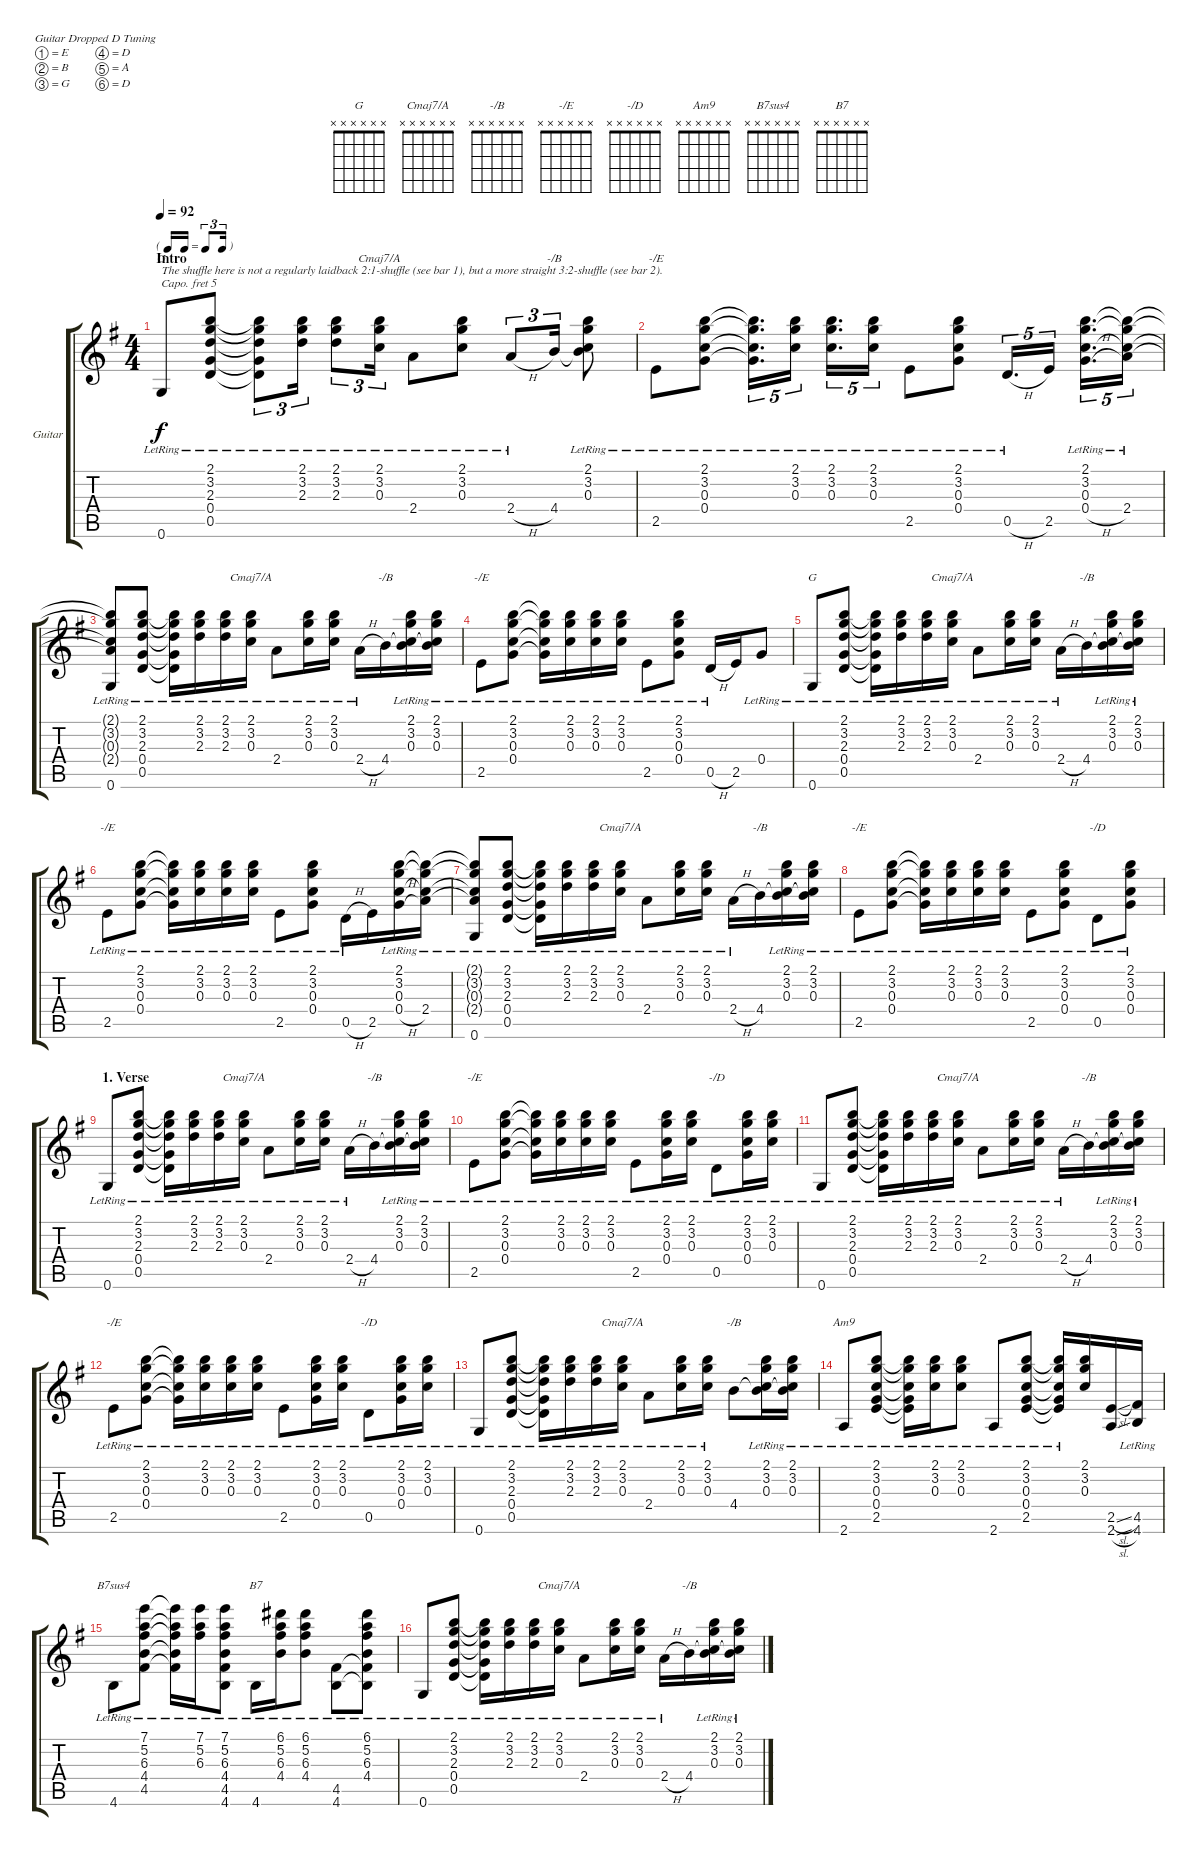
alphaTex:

\defaultSystemsLayout 4
\bracketExtendMode groupsimilarinstruments
\firstSystemTrackNameOrientation horizontal
\otherSystemsTrackNameOrientation horizontal
\track ("Electric Guitar" "Guitar") {instrument electricguitarclean}
\staff {score tabs}
\capo 5
\tuning (E4 B3 G3 D3 A2 D2)
\chord ("G" x x x x x x)
\chord ("Cmaj7/A" x x x x x x)
\chord ("-/B" x x x x x x)
\chord ("-/E" x x x x x x)
\chord ("-/D" x x x x x x)
\chord ("Am9" x x x x x x)
\chord ("B7sus4" x x x x x x)
\chord ("B7" x x x x x x)
\ts (4 4)
\tf triplet16th
\section ("" "Intro")
\tempo 92
\clef g2
\scale
0.511811
\ks g
0.6{lr}.8{ch "G" txt "The shuffle here is not a regularly laidback 2:1-shuffle (see bar 1), but a more straight 3:2-shuffle (see bar 2)." dy f instrument electricguitarclean} (2.1{lr} 3.2{lr} 2.3{lr} 0.4{lr} 0.5{lr}).8 (2.3{lr t} 3.2{lr t} 2.1{lr t} 0.5{lr t} 0.4{lr t}).8{tu (3 2)} (2.1{lr} 3.2{lr} 2.3{lr}).16{tu (3 2)} (2.1{lr} 3.2{lr} 2.3{lr}).8{tu (3 2)} (2.1{lr} 3.2{lr} 0.3{lr}).16{tu (3 2) ch "Cmaj7/A"} 2.4{lr}.8 (2.1{lr} 3.2{lr} 0.3{lr}).8 2.4{h lr}.8{tu (3 2)} 4.4.16{tu (3 2) ch "-/B"} (2.1{lr} 3.2{lr} 0.3{lr} 4.4{t}).8 |
2.5{lr}.8{ch "-/E"} (0.4{lr} 0.3{lr} 3.2{lr} 2.1{lr}).8 (2.1{lr t} 3.2{lr t} 0.3{lr t} 0.4{lr t}).16{d tu (5 4)} (2.1{lr} 3.2{lr} 0.3{lr}).16{tu (5 4)} (2.1{lr} 3.2{lr} 0.3{lr}).16{d tu (5 4)} (2.1{lr} 3.2{lr} 0.3{lr}).16{tu (5 4)} 2.5{lr}.8 (0.4{lr} 0.3{lr} 3.2{lr} 2.1{lr}).8 0.5{h lr}.16{d tu (5 4)} 2.5.16{tu (5 4)} (0.4{h lr} 0.3{lr} 3.2{lr} 2.1{lr}).16{d tu (5 4)} (2.4{lr} 0.3{lr t} 3.2{lr t} 2.1{lr t}).16{tu (5 4)} |
\scale
0.244094 (0.6{lr} 2.4{lr t} 0.3{lr t} 3.2{lr t} 2.1{lr t}).8 (2.1{lr} 3.2{lr} 2.3{lr} 0.5{lr} 0.4{lr}).8 (2.3{lr t} 3.2{lr t} 2.1{lr t} 0.4{lr t} 0.5{lr t}).16 (2.1{lr} 3.2{lr} 2.3{lr}).16 (2.1{lr} 3.2{lr} 2.3{lr}).16 (2.1{lr} 3.2{lr} 0.3{lr}).16{ch "Cmaj7/A"} 2.4{lr}.8 (2.1{lr} 3.2{lr} 0.3{lr}).16 (2.1{lr} 3.2{lr} 0.3{lr}).16 2.4{h lr}.16 4.4.16{ch "-/B"} (2.1{lr} 3.2{lr} 0.3{lr} 4.4{lr t}).16 (2.1{lr} 3.2{lr} 0.3{lr} 4.4{lr t}).16 |
\scale
0.244094 2.5{lr}.8{ch "-/E"} (0.4{lr} 0.3{lr} 3.2{lr} 2.1{lr}).8 (2.1{lr t} 3.2{lr t} 0.3{lr t} 0.4{lr t}).16 (2.1{lr} 3.2{lr} 0.3{lr}).16 (2.1{lr} 3.2{lr} 0.3{lr}).16 (2.1{lr} 3.2{lr} 0.3{lr}).16 2.5{lr}.8 (0.4{lr} 0.3{lr} 3.2{lr} 2.1{lr}).8 0.5{h lr}.16 2.5.16 0.4{lr}.8 |
\scale
0.333333 0.6{lr}.8{ch "G"} (2.1{lr} 3.2{lr} 2.3{lr} 0.4{lr} 0.5{lr}).8 (2.3{lr t} 3.2{lr t} 2.1{lr t} 0.5{lr t} 0.4{lr t}).16 (2.1{lr} 3.2{lr} 2.3{lr}).16 (2.1{lr} 3.2{lr} 2.3{lr}).16 (2.1{lr} 3.2{lr} 0.3{lr}).16{ch "Cmaj7/A"} 2.4{lr}.8 (2.1{lr} 3.2{lr} 0.3{lr}).16 (2.1{lr} 3.2{lr} 0.3{lr}).16 2.4{h lr}.16 4.4.16{ch "-/B"} (2.1{lr} 3.2{lr} 0.3{lr} 4.4{t}).16 (2.1{lr} 3.2{lr} 0.3{lr} 4.4{t}).16 |
\scale
0.333333 2.5{lr}.8{ch "-/E"} (0.4{lr} 0.3{lr} 3.2{lr} 2.1{lr}).8 (2.1{lr t} 3.2{lr t} 0.3{lr t} 0.4{lr t}).16 (2.1{lr} 3.2{lr} 0.3{lr}).16 (2.1{lr} 3.2{lr} 0.3{lr}).16 (2.1{lr} 3.2{lr} 0.3{lr}).16 2.5{lr}.8 (0.4{lr} 0.3{lr} 3.2{lr} 2.1{lr}).8 0.5{h lr}.16 2.5.16 (0.4{h lr} 0.3{lr} 3.2{lr} 2.1{lr}).16 (2.4{lr} 0.3{lr t} 3.2{lr t} 2.1{lr t}).16 |
\scale
0.333333 (0.6{lr} 2.4{lr t} 0.3{lr t} 3.2{lr t} 2.1{lr t}).8 (2.1{lr} 3.2{lr} 2.3{lr} 0.5{lr} 0.4{lr}).8 (2.3{lr t} 3.2{lr t} 2.1{lr t} 0.4{lr t} 0.5{lr t}).16 (2.1{lr} 3.2{lr} 2.3{lr}).16 (2.1{lr} 3.2{lr} 2.3{lr}).16 (2.1{lr} 3.2{lr} 0.3{lr}).16{ch "Cmaj7/A"} 2.4{lr}.8 (2.1{lr} 3.2{lr} 0.3{lr}).16 (2.1{lr} 3.2{lr} 0.3{lr}).16 2.4{h lr}.16 4.4.16{ch "-/B"} (2.1{lr} 3.2{lr} 0.3{lr} 4.4{t}).16 (2.1{lr} 3.2{lr} 0.3{lr} 4.4{t}).16 |
2.5{lr}.8{ch "-/E"} (0.4{lr} 0.3{lr} 3.2{lr} 2.1{lr}).8 (2.1{lr t} 3.2{lr t} 0.3{lr t} 0.4{lr t}).16 (2.1{lr} 3.2{lr} 0.3{lr}).16 (2.1{lr} 3.2{lr} 0.3{lr}).16 (2.1{lr} 3.2{lr} 0.3{lr}).16 2.5{lr}.8 (0.4{lr} 0.3{lr} 3.2{lr} 2.1{lr}).8 0.5{lr}.8{ch "-/D"} (0.3{lr} 3.2{lr} 2.1{lr} 0.4{lr}).8 |
\section ("" "1. Verse")
0.6{lr}.8 (2.1{lr} 3.2{lr} 2.3{lr} 0.5{lr} 0.4{lr}).8 (2.3{lr t} 3.2{lr t} 2.1{lr t} 0.4{lr t} 0.5{lr t}).16 (2.1{lr} 3.2{lr} 2.3{lr}).16 (2.1{lr} 3.2{lr} 2.3{lr}).16 (2.1{lr} 3.2{lr} 0.3{lr}).16{ch "Cmaj7/A"} 2.4{lr}.8 (2.1{lr} 3.2{lr} 0.3{lr}).16 (2.1{lr} 3.2{lr} 0.3{lr}).16 2.4{h lr}.16 4.4.16{ch "-/B"} (2.1{lr} 3.2{lr} 0.3{lr} 4.4{t}).16 (2.1{lr} 3.2{lr} 0.3{lr} 4.4{t}).16 |
2.5{lr}.8{ch "-/E"} (0.4{lr} 0.3{lr} 3.2{lr} 2.1{lr}).8 (2.1{lr t} 3.2{lr t} 0.3{lr t} 0.4{lr t}).16 (2.1{lr} 3.2{lr} 0.3{lr}).16 (2.1{lr} 3.2{lr} 0.3{lr}).16 (2.1{lr} 3.2{lr} 0.3{lr}).16 2.5{lr}.8 (0.4{lr} 0.3{lr} 3.2{lr} 2.1{lr}).16 (2.1{lr} 3.2{lr} 0.3{lr}).16 0.5{lr}.8{ch "-/D"} (0.4{lr} 0.3{lr} 3.2{lr} 2.1{lr}).16 (2.1{lr} 3.2{lr} 0.3{lr}).16 |
0.6{lr}.8 (2.1{lr} 3.2{lr} 2.3{lr} 0.5{lr} 0.4{lr}).8 (2.3{lr t} 3.2{lr t} 2.1{lr t} 0.4{lr t} 0.5{lr t}).16 (2.1{lr} 3.2{lr} 2.3{lr}).16 (2.1{lr} 3.2{lr} 2.3{lr}).16 (2.1{lr} 3.2{lr} 0.3{lr}).16{ch "Cmaj7/A"} 2.4{lr}.8 (2.1{lr} 3.2{lr} 0.3{lr}).16 (2.1{lr} 3.2{lr} 0.3{lr}).16 2.4{h lr}.16 4.4.16{ch "-/B"} (2.1{lr} 3.2{lr} 0.3{lr} 4.4{t}).16 (2.1{lr} 3.2{lr} 0.3{lr} 4.4{t}).16 |
2.5{lr}.8{ch "-/E"} (0.4{lr} 0.3{lr} 3.2{lr} 2.1{lr}).8 (2.1{lr t} 3.2{lr t} 0.3{lr t} 0.4{lr t}).16 (2.1{lr} 3.2{lr} 0.3{lr}).16 (2.1{lr} 3.2{lr} 0.3{lr}).16 (2.1{lr} 3.2{lr} 0.3{lr}).16 2.5{lr}.8 (0.4{lr} 0.3{lr} 3.2{lr} 2.1{lr}).16 (2.1{lr} 3.2{lr} 0.3{lr}).16 0.5{lr}.8{ch "-/D"} (0.4{lr} 0.3{lr} 3.2{lr} 2.1{lr}).16 (2.1{lr} 3.2{lr} 0.3{lr}).16 |
0.6{lr}.8 (2.1{lr} 3.2{lr} 2.3{lr} 0.5{lr} 0.4{lr}).8 (2.3{lr t} 3.2{lr t} 2.1{lr t} 0.4{lr t} 0.5{lr t}).16 (2.1{lr} 3.2{lr} 2.3{lr}).16 (2.1{lr} 3.2{lr} 2.3{lr}).16 (2.1{lr} 3.2{lr} 0.3{lr}).16{ch "Cmaj7/A"} 2.4{lr}.8 (2.1{lr} 3.2{lr} 0.3{lr}).16 (2.1{lr} 3.2{lr} 0.3{lr}).16 4.4.8{ch "-/B"} (2.1{lr} 3.2{lr} 0.3{lr} 4.4{t}).16 (2.1{lr} 3.2{lr} 0.3{lr} 4.4{t}).16 |
2.6{lr}.8{ch "Am9"} (0.3{lr} 3.2{lr} 2.1{lr} 2.5{lr} 0.4{lr}).8 (2.1{lr t} 3.2{lr t} 0.3{lr t} 0.4{lr t} 2.5{lr t}).16 (2.1{lr} 3.2{lr} 0.3{lr}).16 (2.1{lr} 3.2{lr} 0.3{lr}).8 2.6{lr}.8 (0.3{lr} 3.2{lr} 2.1{lr} 2.5{lr} 0.4).8 (2.1{lr t} 3.2{lr t} 0.3{lr t} 0.4{lr t} 2.5{lr t}).16 (2.1 3.2 0.3).16 (2.6{sl} 2.5{sl}).16 (4.6{lr} 4.5{lr}).16 |
4.6{lr}.8{ch "B7sus4"} (4.5{lr} 4.4{lr} 6.3{lr} 5.2{lr} 7.1{lr}).8 (4.5{lr t} 4.4{lr t} 6.3{lr t} 5.2{lr t} 7.1{lr t}).16 (6.3{lr} 5.2{lr} 7.1{lr}).16 (6.3{lr} 5.2{lr} 7.1{lr} 4.4{lr} 4.5{lr} 4.6{lr}).8 4.6{lr}.16{ch "B7"} (6.1{lr} 5.2{lr} 6.3{lr} 4.4{lr}).16 (6.1{lr} 5.2{lr} 6.3{lr} 4.4{lr}).8 (4.6{lr} 4.5).8 (6.1 5.2 6.3 4.4 4.5{t} 4.6{lr t}).8 |
0.6{lr}.8 (2.1{lr} 3.2{lr} 2.3{lr} 0.5{lr} 0.4{lr}).8 (2.3{lr t} 3.2{lr t} 2.1{lr t} 0.4{lr t} 0.5{lr t}).16 (2.1{lr} 3.2{lr} 2.3{lr}).16 (2.1{lr} 3.2{lr} 2.3{lr}).16 (2.1{lr} 3.2{lr} 0.3{lr}).16{ch "Cmaj7/A"} 2.4{lr}.8 (2.1{lr} 3.2{lr} 0.3{lr}).16 (2.1{lr} 3.2{lr} 0.3{lr}).16 2.4{h lr}.16 4.4.16{ch "-/B"} (2.1{lr} 3.2{lr} 0.3{lr} 4.4{t}).16 (2.1{lr} 3.2{lr} 0.3{lr} 4.4{t}).16
